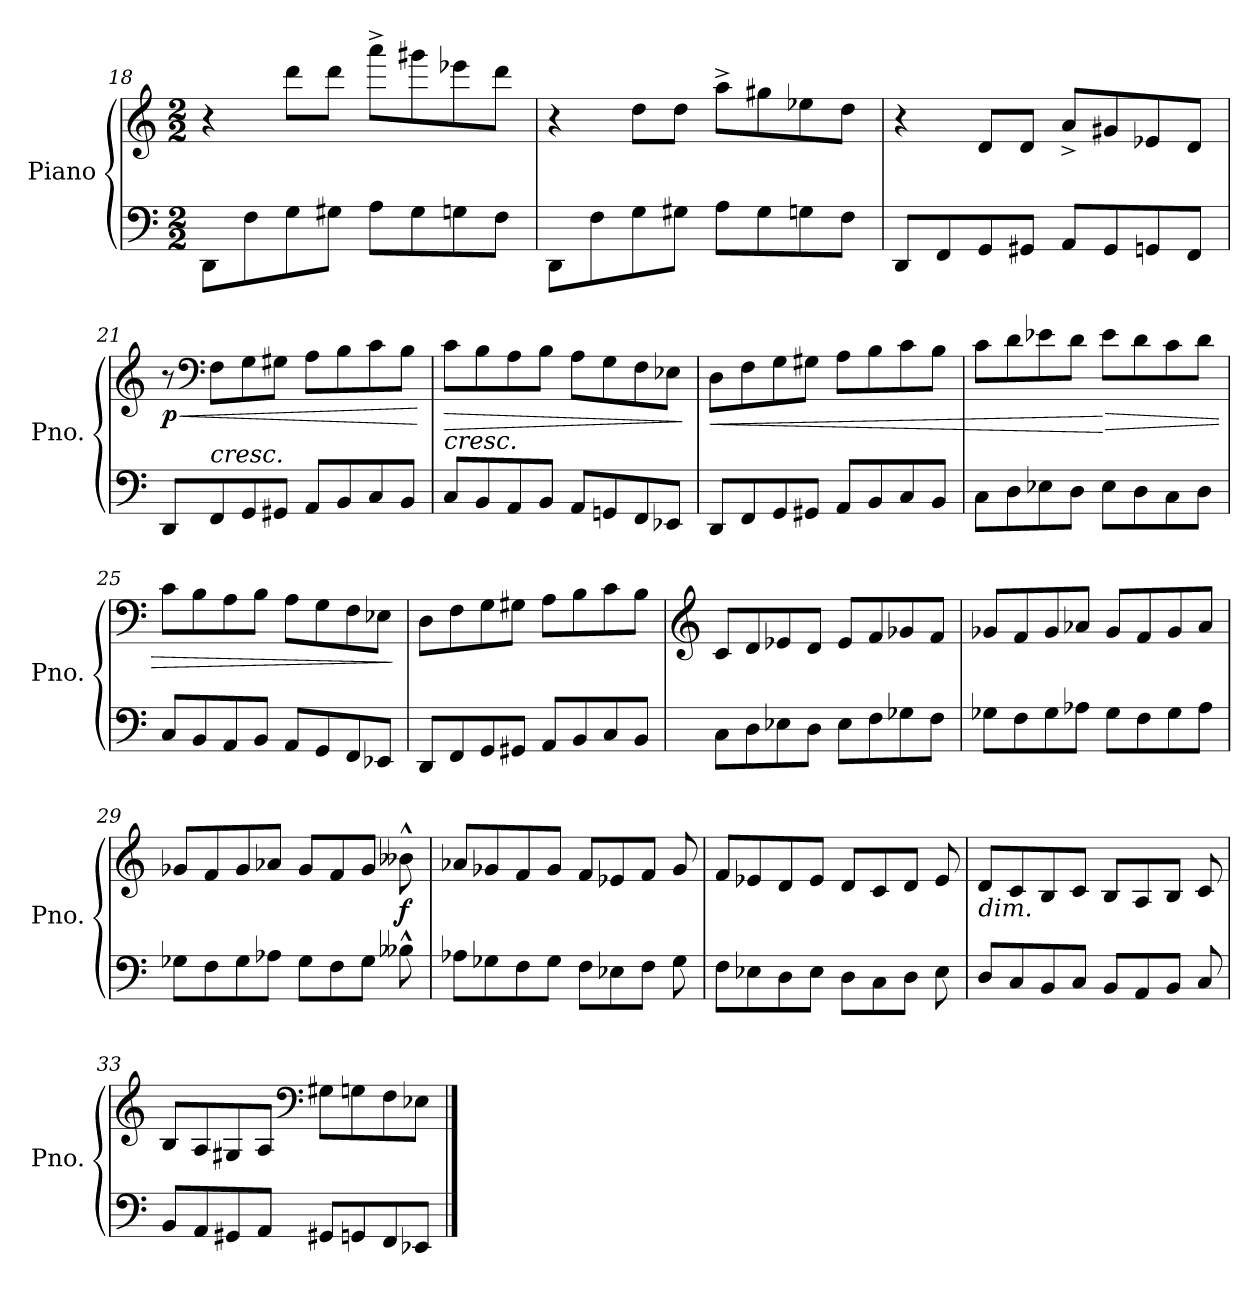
**kern	**kern	**dynam
*part1	*part1	*part1
*staff2	*staff1	*staff1/2
*I"Piano	*	*
*I'Pno.	*	*
!!LO:LB:g=z
*clefF4	*clefG2	*
*k[]	*k[]	*
*M2/2	*M2/2	*
=18	=18	=18
8DD\L	4r	.
8F\	.	.
8G\	8ddd\L	.
8G#X\J	8ddd\J	.
8A\L	8aaa^\L	.
8G#\	8ggg#X\	.
8Gn\	8eee-X\	.
8F\J	8ddd\J	.
=19	=19	=19
8DD\L	4r	.
8F\	.	.
8G\	8dd\L	.
8G#X\J	8dd\J	.
8A\L	8aa^\L	.
8G#\	8gg#X\	.
8Gn\	8ee-X\	.
8F\J	8dd\J	.
=20	=20	=20
8DD/L	4r	.
8FF/	.	.
8GG/	8d/L	.
8GG#X/J	8d/J	.
8AA/L	8a^/L	.
8GG#/	8g#X/	.
8GGn/	8e-X/	.
8FF/J	8d/J	.
=21	=21	=21
!	!	!LO:HP:b
!	!	!LO:DY:n=1:b
8DD/L	8r	< p
*	*clefF4	*
!LO:TX:a:i:t=cresc.	!	!
8FF/	8F\L	.
8GG/	8G\	.
8GG#X/J	8G#X\J	.
8AA/L	8A\L	.
8BB/	8B\	.
8C/	8c\	.
8BB/J	8B\J	.
.	.	[
!!LO:LB:g=z
=22	=22	=22
!	!LO:TX:b:i:t=cresc.	!
!	!	!LO:HP:b
8C/L	8c\L	>
8BB/	8B\	.
8AA/	8A\	.
8BB/J	8B\J	.
8AA/L	8A\L	.
8GGn/	8G\	.
8FF/	8F\	.
8EE-X/J	8E-X\J	.
.	.	]
=23	=23	=23
!	!	!LO:HP:b
8DD/L	8D\L	<
8FF/	8F\	.
8GG/	8G\	.
8GG#X/J	8G#X\J	.
8AA/L	8A\L	.
8BB/	8B\	.
8C/	8c\	.
8BB/J	8B\J	.
=24	=24	=24
8C\L	8c\L	.
8D\	8d\	.
8E-X\	8e-X\	.
8D\J	8d\J	.
!	!	!LO:HP:n=1:b
8E-\L	8e-\L	[ >
8D\	8d\	.
8C\	8c\	.
8D\J	8d\J	.
=25	=25	=25
8C/L	8c\L	.
8BB/	8B\	.
8AA/	8A\	.
8BB/J	8B\J	.
8AA/L	8A\L	.
8GG/	8G\	.
8FF/	8F\	.
8EE-X/J	8E-X\J	.
.	.	]
!!LO:PB:g=z
=26	=26	=26
8DD/L	8D\L	.
8FF/	8F\	.
8GG/	8G\	.
8GG#X/J	8G#X\J	.
8AA/L	8A\L	.
8BB/	8B\	.
8C/	8c\	.
8BB/J	8B\J	.
=27	=27	=27
*	*clefG2	*
8C\L	8c/L	.
8D\	8d/	.
8E-X\	8e-X/	.
8D\J	8d/J	.
8E-\L	8e-/L	.
8F\	8f/	.
8G-X\	8g-X/	.
8F\J	8f/J	.
=28	=28	=28
8G-X\L	8g-X/L	.
8F\	8f/	.
8G-\	8g-/	.
8A-X\J	8a-X/J	.
8G-\L	8g-/L	.
8F\	8f/	.
8G-\	8g-/	.
8A-\J	8a-/J	.
=29	=29	=29
8G-X\L	8g-X/L	.
8F\	8f/	.
8G-\	8g-/	.
8A-X\J	8a-X/J	.
8G-\L	8g-/L	.
8F\	8f/	.
8G-\J	8g-/J	.
!	!	!LO:DY:b
8B--X^^\	8b--X^^\	f
!!LO:LB:g=z
=30	=30	=30
8A-X\L	8a-X/L	.
8G-X\	8g-X/	.
8F\	8f/	.
8G-\J	8g-/J	.
8F\L	8f/L	.
8E-X\	8e-X/	.
8F\J	8f/J	.
8G-\	8g-/	.
=31	=31	=31
8F\L	8f/L	.
8E-X\	8e-X/	.
8D\	8d/	.
8E-\J	8e-/J	.
8D\L	8d/L	.
8C\	8c/	.
8D\J	8d/J	.
8E-\	8e-/	.
=32	=32	=32
!	!LO:TX:b:i:t=dim.	!
8D/L	8d/L	.
8C/	8c/	.
8BB/	8B/	.
8C/J	8c/J	.
8BB/L	8B/L	.
8AA/	8A/	.
8BB/J	8B/J	.
8C/	8c/	.
=33	=33	=33
8BB/L	8B/L	.
8AA/	8A/	.
8GG#X/	8G#X/	.
8AA/J	8A/J	.
*	*clefF4	*
8GG#X/L	8G#X\L	.
8GGn/	8Gn\	.
8FF/	8F\	.
8EE-X/J	8E-X\J	.
==	==	==
*-	*-	*-
